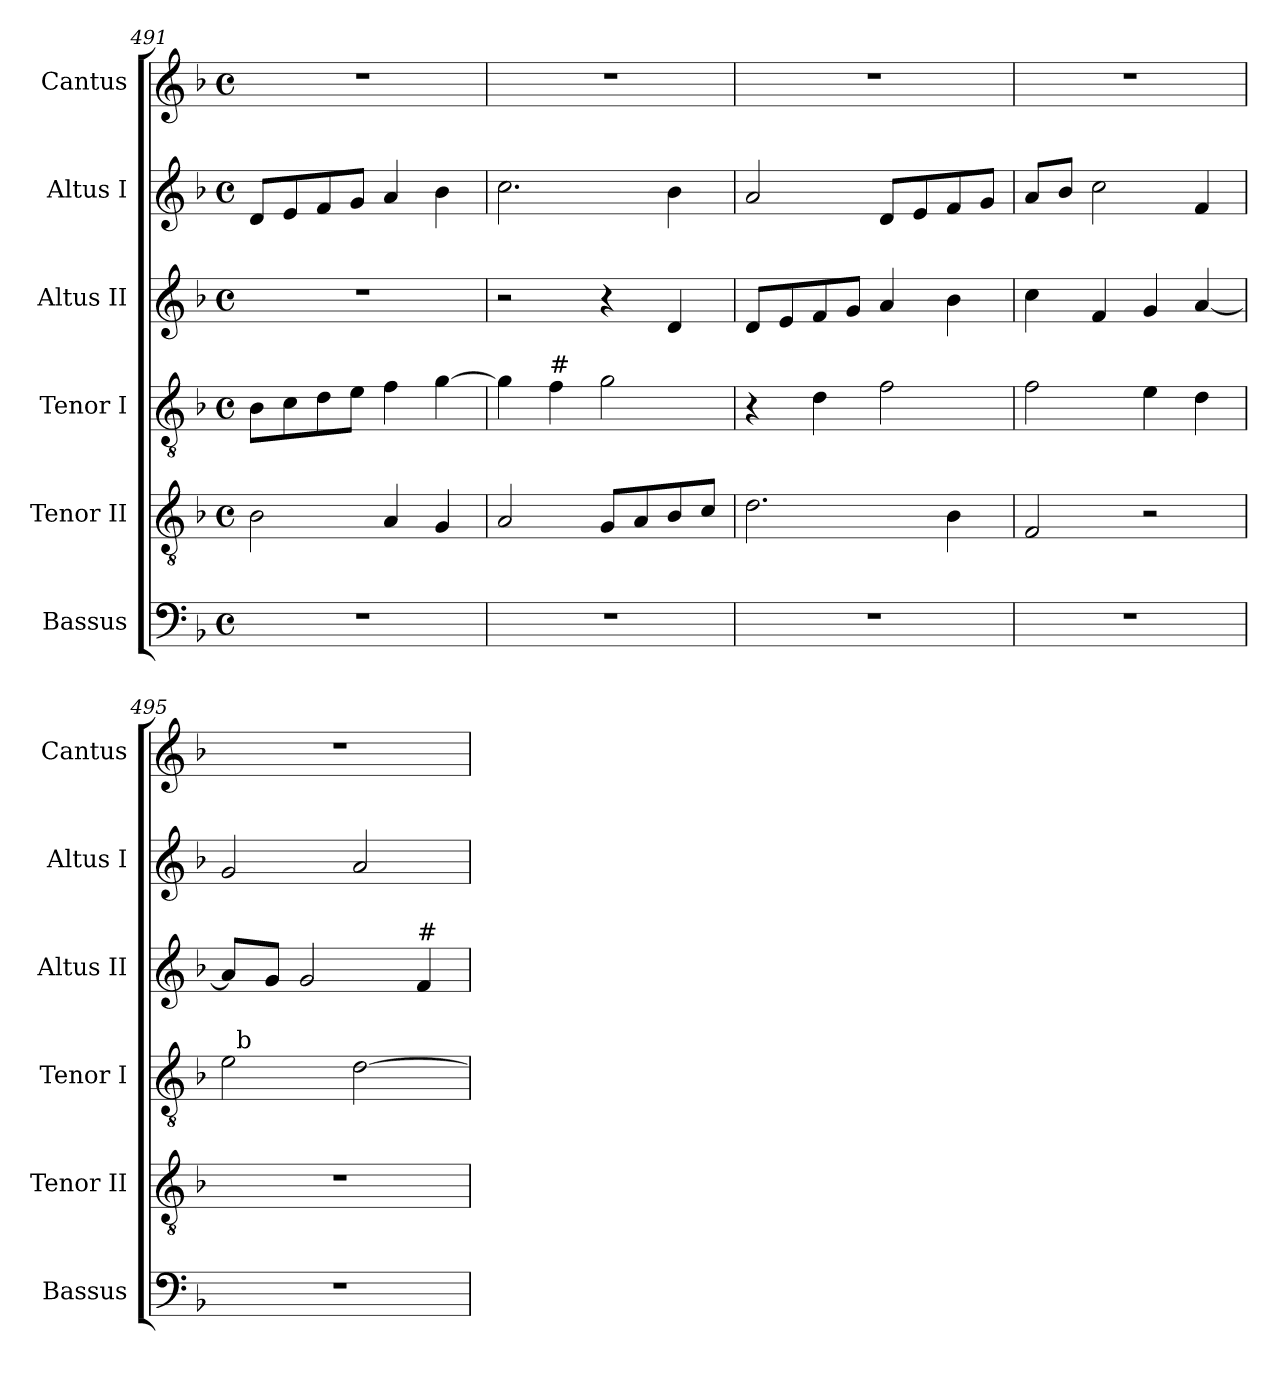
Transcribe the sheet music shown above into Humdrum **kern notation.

**kern	**kern	**kern	**kern	**kern	**kern
*part6	*part5	*part4	*part3	*part2	*part1
*staff6	*staff5	*staff4	*staff3	*staff2	*staff1
*I"Bassus	*I"Tenor II	*I"Tenor I	*I"Altus II	*I"Altus I	*I"Cantus
*I'Bassus	*I'Tenor II	*I'Tenor I	*I'Altus II	*I'Altus I	*I'Cantus
!!LO:LB:g=z
*clefF4	*clefGv2	*clefGv2	*clefG2	*clefG2	*clefG2
*k[b-]	*k[b-]	*k[b-]	*k[b-]	*k[b-]	*k[b-]
*F:	*F:	*F:	*F:	*F:	*F:
*M4/4	*M4/4	*M4/4	*M4/4	*M4/4	*M4/4
*met(c)	*met(c)	*met(c)	*met(c)	*met(c)	*met(c)
=491	=491	=491	=491	=491	=491
1r	2B-\	8B-\L	1r	8d/L	1r
.	.	8c\	.	8e/	.
.	.	8d\	.	8f/	.
.	.	8e\J	.	8g/J	.
.	4A/	4f\	.	4a/	.
.	4G/	[>4g\	.	4b-\	.
=492	=492	=492	=492	=492	=492
1r	2A/	4g\]	2r	2.cc\	1r
!	!	!LO:TX:a:t=#	!	!	!
.	.	4f\	.	.	.
.	8G/L	2g\	4r	.	.
.	8A/	.	.	.	.
.	8B-/	.	4d/	4b-\	.
.	8c/J	.	.	.	.
=493	=493	=493	=493	=493	=493
1r	2.d\	4r	8d/L	2a/	1r
.	.	.	8e/	.	.
.	.	4d\	8f/	.	.
.	.	.	8g/J	.	.
.	.	2f\	4a/	8d/L	.
.	.	.	.	8e/	.
.	4B-\	.	4b-\	8f/	.
.	.	.	.	8g/J	.
=494	=494	=494	=494	=494	=494
1r	2F/	2f\	4cc\	8a/L	1r
.	.	.	.	8b-/J	.
.	.	.	4f/	2cc\	.
.	2r	4e\	4g/	.	.
.	.	4d\	[<4a/	4f/	.
=495	=495	=495	=495	=495	=495
*	*	*^	*	*	*
1r	1r	2e\	32ryy	8a/L]	2g/	1r
!	!	!	!LO:TX:a:t=b	!	!	!
.	.	.	2ryy	.	.	.
.	.	.	.	8g/J	.	.
.	.	.	.	2g/	.	.
.	.	[>2d\	.	.	2a/	.
.	.	.	4...ryy	.	.	.
!	!	!	!	!LO:TX:a:t=#	!	!
.	.	.	.	4f/	.	.
*	*	*v	*v	*	*	*
=	=	=	=	=	=
*-	*-	*-	*-	*-	*-
